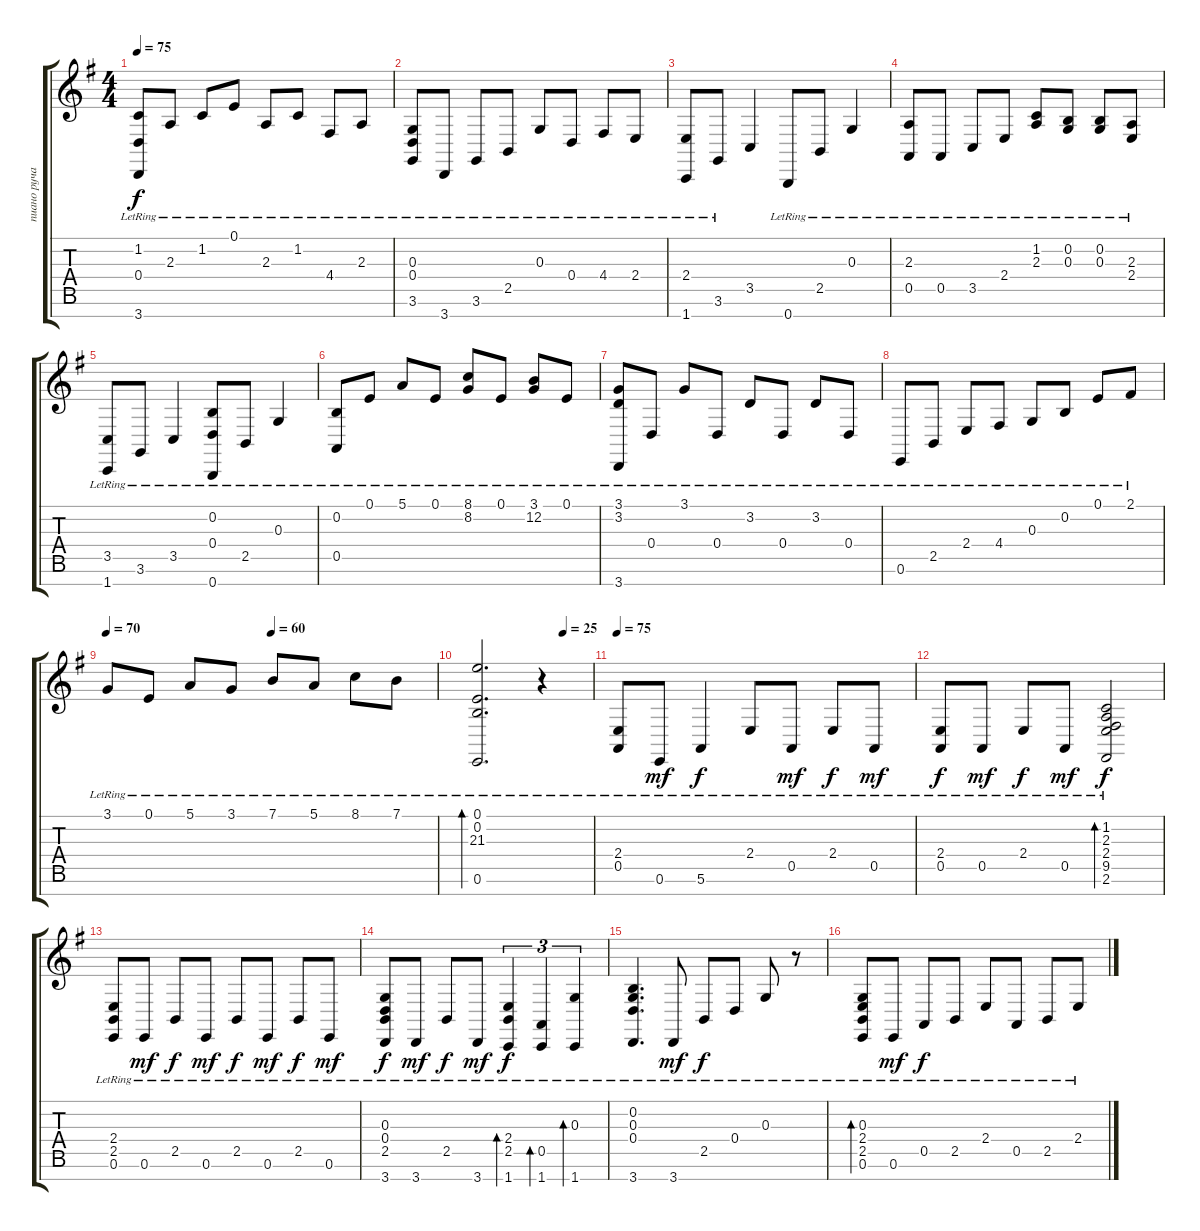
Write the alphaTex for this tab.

\track ("пиано ручаюсь!" "пиано руча") {instrument brightacousticpiano}
\staff {score tabs}
\tuning (E4 B3 G3 D3 A2 E2 B1) {hide}
\ts (4 4)
\tempo 75
\clef g2
\ks g
(1.2{lr} 0.4{lr} 3.7{lr}).8{dy f} 2.3{lr}.8 1.2{lr}.8 0.1{lr}.8 2.3{lr}.8 1.2{lr}.8 4.4{lr}.8 2.3{lr}.8 |
(0.3{lr} 0.4{lr} 3.6{lr}).8 3.7{lr}.8 3.6{lr}.8 2.5{lr}.8 0.3{lr}.8 0.4{lr}.8 4.4{lr}.8 2.4{lr}.8 |
(2.4{lr} 1.7{lr}).8 3.6{lr}.8 3.5.4 0.7{lr}.8 2.5{lr}.8 0.3{lr}.4 |
(2.3{lr} 0.5{lr}).8 0.5{lr}.8 3.5{lr}.8 2.4{lr}.8 (1.2{lr} 2.3{lr}).8 (0.2{lr} 0.3{lr}).8 (0.2{lr} 0.3{lr}).8 (2.3{lr} 2.4{lr}).8 |
(3.5{lr} 1.7{lr}).8 3.6{lr}.8 3.5{lr}.4 (0.2{lr} 0.4{lr} 0.7{lr}).8 2.5{lr}.8 0.3{lr}.4 |
(0.2{lr} 0.5{lr}).8 0.1{lr}.8 5.1{lr}.8 0.1{lr}.8 (8.1{lr} 8.2{lr}).8 0.1{lr}.8 (3.1{lr} 12.2{lr}).8 0.1{lr}.8 |
(3.1{lr} 3.2{lr} 3.7{lr}).8 0.4{lr}.8 3.1{lr}.8 0.4{lr}.8 3.2{lr}.8 0.4{lr}.8 3.2{lr}.8 0.4{lr}.8 |
0.6{lr}.8 2.5{lr}.8 2.4{lr}.8 4.4{lr}.8 0.3{lr}.8 0.2{lr}.8 0.1{lr}.8 2.1{lr}.8 |
\tempo 70
\tempo (60 0.5)
3.1{lr}.8 0.1{lr}.8 5.1{lr}.8 3.1{lr}.8 7.1{lr}.8 5.1{lr}.8 8.1{lr}.8 7.1{lr}.8 |
\tempo (25 0.75)
(0.1{lr} 0.2{lr} 21.3 0.6{lr}).2{d bd 240} r.4 |
\tempo 75
(2.4{lr} 0.5{lr}).8 0.6{lr}.8{dy mf} 5.6{lr}.4{dy f} 2.4{lr}.8 0.5{lr}.8{dy mf} 2.4{lr}.8{dy f} 0.5{lr}.8{dy mf} |
(2.4{lr} 0.5{lr}).8{dy f} 0.5{lr}.8{dy mf} 2.4{lr}.8{dy f} 0.5{lr}.8{dy mf} (1.2{lr} 2.3{lr} 2.4{lr} 9.5{lr} 2.6{lr}).2{bd 240 dy f} |
(2.4{lr} 2.5{lr} 0.6{lr}).8 0.6{lr}.8{dy mf} 2.5{lr}.8{dy f} 0.6{lr}.8{dy mf} 2.5{lr}.8{dy f} 0.6{lr}.8{dy mf} 2.5{lr}.8{dy f} 0.6{lr}.8{dy mf} |
(0.3{lr} 0.4{lr} 2.5{lr} 3.7{lr}).8{dy f} 3.7{lr}.8{dy mf} 2.5{lr}.8{dy f} 3.7{lr}.8{dy mf} (2.4{lr} 2.5{lr} 1.7{lr}).4{tu (3 2) bd 480 dy f} (0.5{lr} 1.7).4{tu (3 2) bd 240} (0.3{lr} 1.7).4{tu (3 2) bd 240} |
(0.2{lr} 0.3{lr} 0.4{lr} 3.7{lr}).4{d} 3.7{lr}.8{dy mf} 2.5{lr}.8{dy f} 0.4{lr}.8 0.3{lr}.8 r.8 |
(0.3{lr} 2.4{lr} 2.5{lr} 0.6{lr}).8{bd 480} 0.6{lr}.8{dy mf} 0.5{lr}.8{dy f} 2.5{lr}.8 2.4{lr}.8 0.5{lr}.8 2.5{lr}.8 2.4{lr}.8
